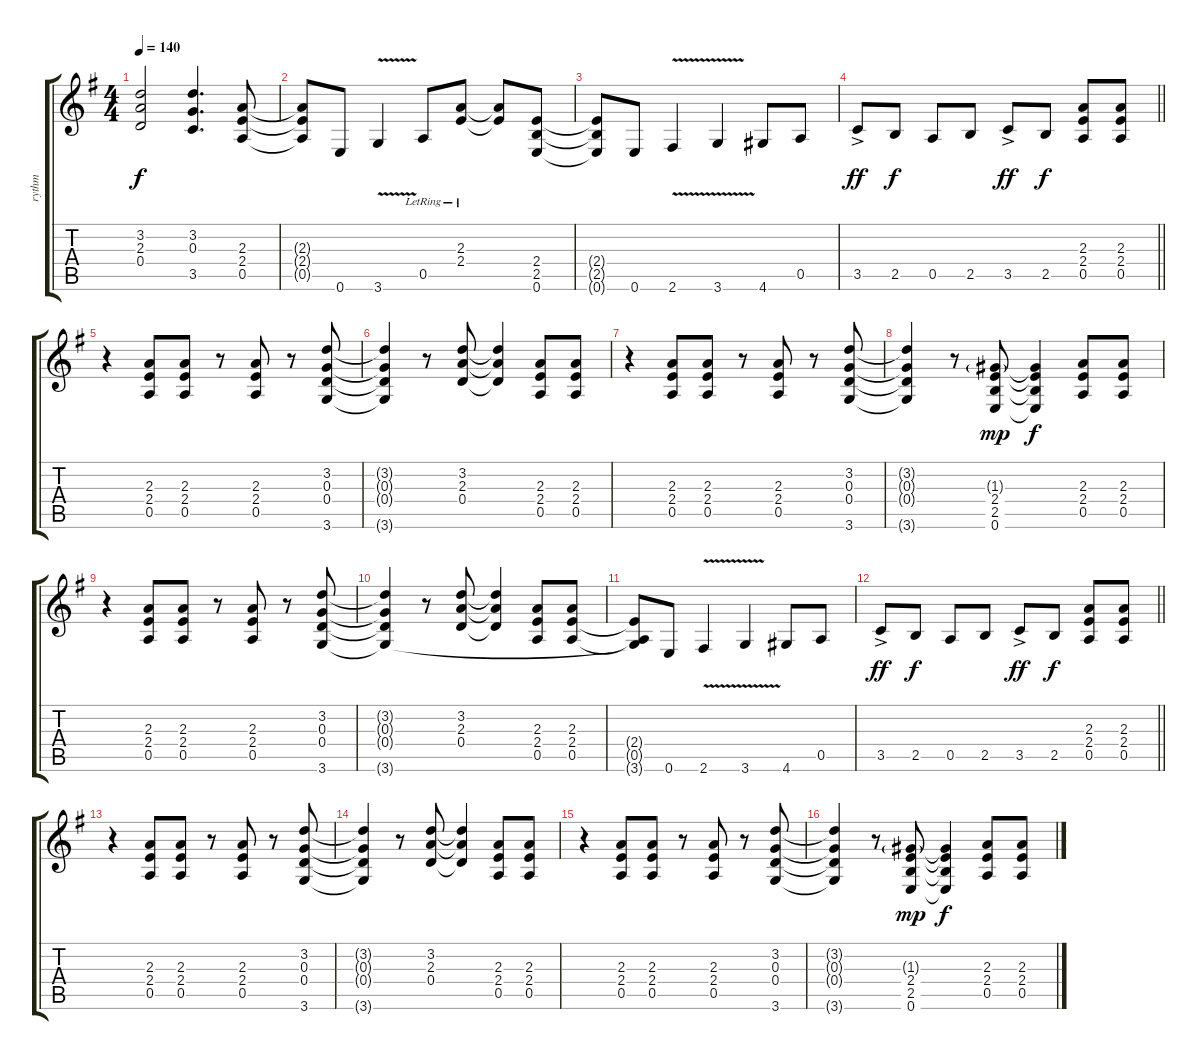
\track ("rythm" "rythm") {instrument acousticguitarnylon}
\staff {score tabs}
\tuning (E4 B3 G3 D3 A2 E2) {hide}
\ts (4 4)
\tempo 140
\clef g2
\ks g
(3.2 2.3 0.4).2{dy f} (3.2 0.3 3.5).4{d} (2.3 2.4 0.5).8 |
(2.3{t} 2.4{t} 0.5{t}).8 0.6.8 3.6{v}.4 0.5{lr}.8 (2.3{lr} 2.4{lr}).8 (2.3{t} 2.4{t}).8 (2.4 2.5 0.6).8 |
(2.4{t} 2.5{t} 0.6{t}).8 0.6.8 2.6{v}.4 3.6{v}.4 4.6.8 0.5.8 |
\barLineRight lightlight
3.5{ac}.8{dy ff} 2.5.8{dy f} 0.5.8 2.5.8 3.5{ac}.8{dy ff} 2.5.8{dy f} (2.3 2.4 0.5).8 (2.3 2.4 0.5).8 |
r.4 (2.3 2.4 0.5).8 (2.3 2.4 0.5).8 r.8 (2.3 2.4 0.5).8 r.8 (3.2 0.3 0.4 3.6).8 |
(3.2{t} 0.3{t} 0.4{t} 3.6{t}).4 r.8 (3.2 2.3 0.4).8 (3.2{t} 2.3{t} 0.4{t}).4 (2.3 2.4 0.5).8 (2.3 2.4 0.5).8 |
r.4 (2.3 2.4 0.5).8 (2.3 2.4 0.5).8 r.8 (2.3 2.4 0.5).8 r.8 (3.2 0.3 0.4 3.6).8 |
(3.2{t} 0.3{t} 0.4{t} 3.6{t}).4 r.8 (1.3{g} 2.4 2.5 0.6).8{dy mp} (1.3{t} 2.4{t} 2.5{t} 0.6{t}).4{dy f} (2.3 2.4 0.5).8 (2.3 2.4 0.5).8 |
r.4 (2.3 2.4 0.5).8 (2.3 2.4 0.5).8 r.8 (2.3 2.4 0.5).8 r.8 (3.2 0.3 0.4 3.6).8 |
(3.2{t} 0.3{t} 0.4{t} 3.6{t}).4 r.8 (3.2 2.3 0.4).8 (3.2{t} 2.3{t} 0.4{t}).4 (2.3 2.4 0.5).8 (2.3 2.4 0.5).8 |
(2.4{t} 0.5{t} 3.6{t}).8 0.6.8 2.6{v}.4 3.6{v}.4 4.6.8 0.5.8 |
\barLineRight lightlight
3.5{ac}.8{dy ff} 2.5.8{dy f} 0.5.8 2.5.8 3.5{ac}.8{dy ff} 2.5.8{dy f} (2.3 2.4 0.5).8 (2.3 2.4 0.5).8 |
r.4 (2.3 2.4 0.5).8 (2.3 2.4 0.5).8 r.8 (2.3 2.4 0.5).8 r.8 (3.2 0.3 0.4 3.6).8 |
(3.2{t} 0.3{t} 0.4{t} 3.6{t}).4 r.8 (3.2 2.3 0.4).8 (3.2{t} 2.3{t} 0.4{t}).4 (2.3 2.4 0.5).8 (2.3 2.4 0.5).8 |
r.4 (2.3 2.4 0.5).8 (2.3 2.4 0.5).8 r.8 (2.3 2.4 0.5).8 r.8 (3.2 0.3 0.4 3.6).8 |
(3.2{t} 0.3{t} 0.4{t} 3.6{t}).4 r.8 (1.3{g} 2.4 2.5 0.6).8{dy mp} (1.3{t} 2.4{t} 2.5{t} 0.6{t}).4{dy f} (2.3 2.4 0.5).8 (2.3 2.4 0.5).8
